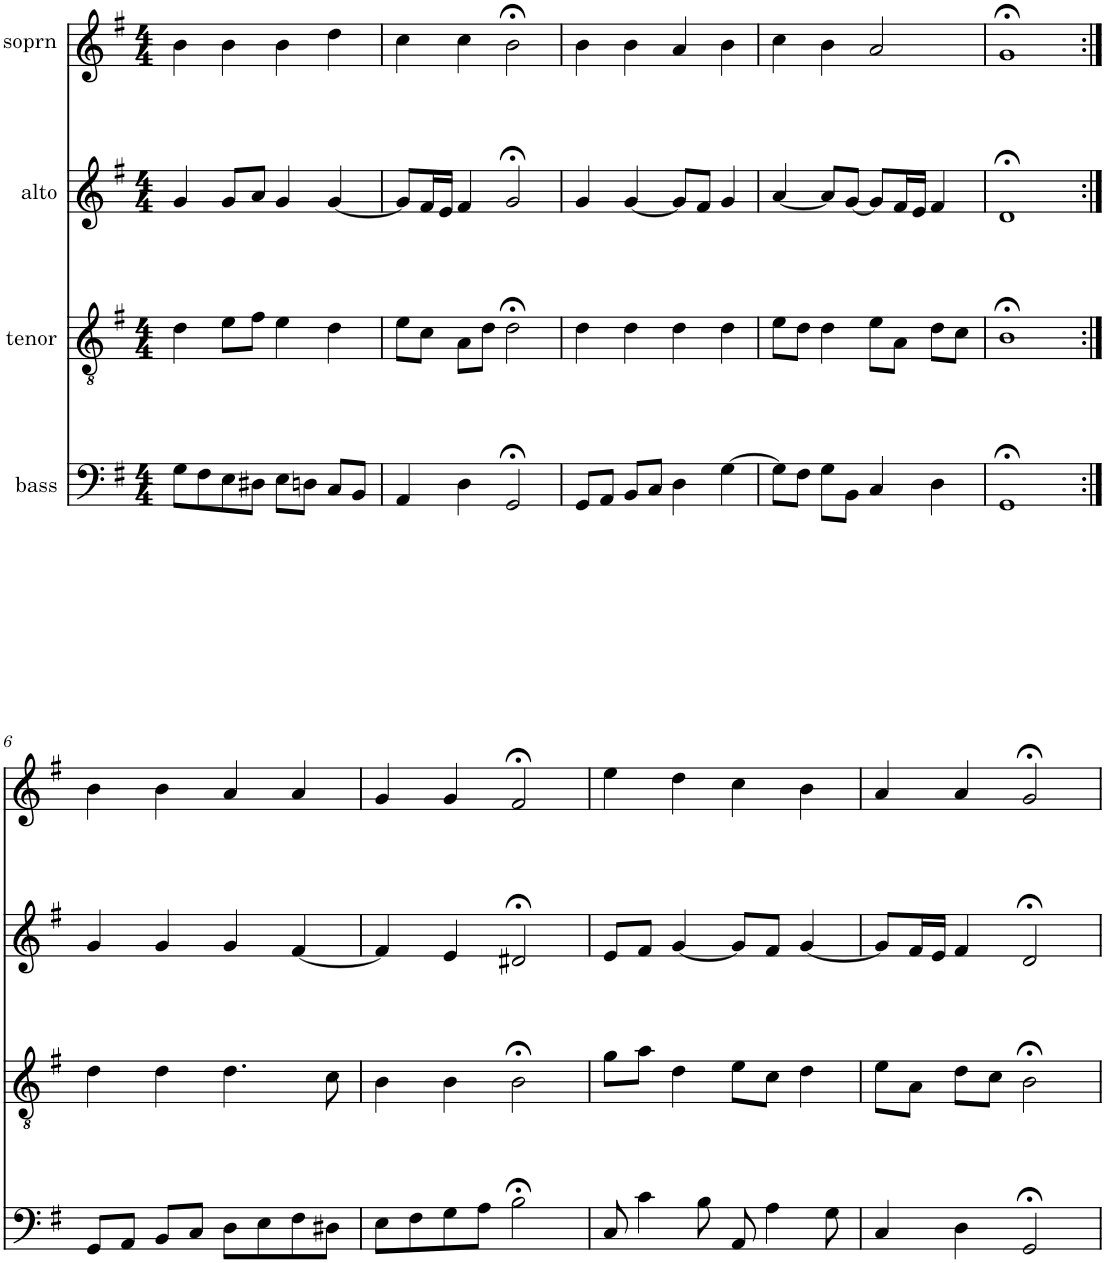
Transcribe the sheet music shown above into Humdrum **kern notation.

**kern	**kern	**kern	**kern
*part4	*part3	*part2	*part1
*staff4	*staff3	*staff2	*staff1
*I"bass	*I"tenor	*I"alto	*I"soprn
*clefF4	*clefGv2	*clefG2	*clefG2
*k[f#]	*k[f#]	*k[f#]	*k[f#]
*G:	*G:	*G:	*G:
*M4/4	*M4/4	*M4/4	*M4/4
=1	=1	=1	=1
8G\L	4d\	4g/	4b\
8F#\	.	.	.
8E\	8e\L	8g/L	4b\
8D#X\J	8f#\J	8a/J	.
8E\L	4e\	4g/	4b\
8Dn\J	.	.	.
8C/L	4d\	[4g/	4dd\
8BB/J	.	.	.
=2	=2	=2	=2
4AA/	8e\L	8g/L]	4cc\
.	8c\J	16f#/L	.
.	.	16e/JJ	.
4D\	8A\L	4f#/	4cc\
.	8d\J	.	.
2GG;</	2d;<\	2g;</	2b;<\
=3	=3	=3	=3
8GG/L	4d\	4g/	4b\
8AA/J	.	.	.
8BB/L	4d\	[4g/	4b\
8C/J	.	.	.
4D\	4d\	8g/L]	4a/
.	.	8f#/J	.
[4G\	4d\	4g/	4b\
=4	=4	=4	=4
8G\L]	8e\L	[4a/	4cc\
8F#\J	8d\J	.	.
8G\L	4d\	8a/L]	4b\
8BB\J	.	[8g/J	.
4C/	8e\L	8g/L]	2a/
.	8A\J	16f#/L	.
.	.	16e/JJ	.
4D\	8d\L	4f#/	.
.	8c\J	.	.
=5	=5	=5	=5
1GG;<	1B;<	1d;<	1g;<
!!LO:LB:g=z
=6:|!	=6:|!	=6:|!	=6:|!
8GG/L	4d\	4g/	4b\
8AA/J	.	.	.
8BB/L	4d\	4g/	4b\
8C/J	.	.	.
8D\L	4.d\	4g/	4a/
8E\	.	.	.
8F#\	.	[4f#/	4a/
8D#X\J	8c\	.	.
=7	=7	=7	=7
8E\L	4B\	4f#/]	4g/
8F#\	.	.	.
8G\	4B\	4e/	4g/
8A\J	.	.	.
2B;<\	2B;<\	2d#X;</	2f#;</
=8	=8	=8	=8
8C/	8g\L	8e/L	4ee\
4c\	8a\J	8f#/J	.
.	4d\	[4g/	4dd\
8B\	.	.	.
8AA/	8e\L	8g/L]	4cc\
4A\	8c\J	8f#/J	.
.	4d\	[4g/	4b\
8G\	.	.	.
=9	=9	=9	=9
4C/	8e\L	8g/L]	4a/
.	8A\J	16f#/L	.
.	.	16e/JJ	.
4D\	8d\L	4f#/	4a/
.	8c\J	.	.
2GG;</	2B;<\	2d;</	2g;</
=	=	=	=
*-	*-	*-	*-
